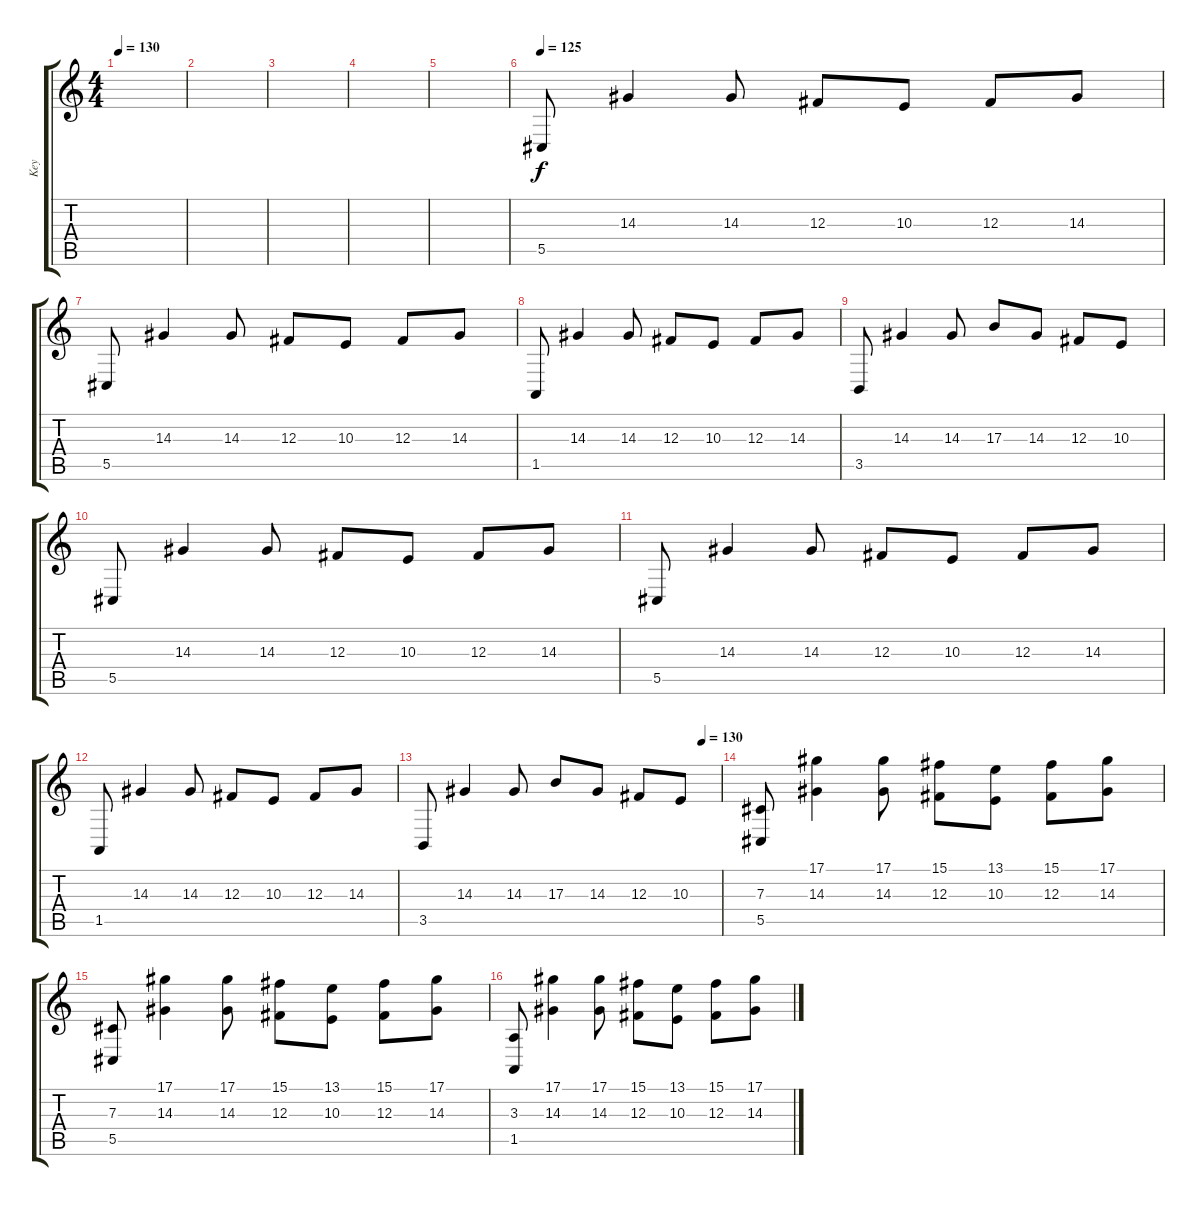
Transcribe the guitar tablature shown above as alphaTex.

\track ("Key" "Key") {instrument lead2sawtooth}
\staff {score tabs}
\tuning (Eb4 Bb3 Gb3 Db3 Ab2 Db2) {hide}
\ts (4 4)
\tempo 130
\clef g2
\ks c
|
|
|
|
|
\tempo 125
5.5.8 14.3.4 14.3.8 12.3.8 10.3.8 12.3.8 14.3.8 |
5.5.8 14.3.4 14.3.8 12.3.8 10.3.8 12.3.8 14.3.8 |
1.5.8 14.3.4 14.3.8 12.3.8 10.3.8 12.3.8 14.3.8 |
3.5.8 14.3.4 14.3.8 17.3.8 14.3.8 12.3.8 10.3.8 |
5.5.8 14.3.4 14.3.8 12.3.8 10.3.8 12.3.8 14.3.8 |
5.5.8 14.3.4 14.3.8 12.3.8 10.3.8 12.3.8 14.3.8 |
1.5.8 14.3.4 14.3.8 12.3.8 10.3.8 12.3.8 14.3.8 |
\tempo (130 0.9375)
3.5.8 14.3.4 14.3.8 17.3.8 14.3.8 12.3.8 10.3.8 |
(7.3 5.5).8{volume 9} (17.1 14.3).4 (17.1 14.3).8 (15.1 12.3).8 (13.1 10.3).8 (15.1 12.3).8 (17.1 14.3).8 |
(7.3 5.5).8 (17.1 14.3).4 (17.1 14.3).8 (15.1 12.3).8 (13.1 10.3).8 (15.1 12.3).8 (17.1 14.3).8 |
(3.3 1.5).8 (17.1 14.3).4 (17.1 14.3).8 (15.1 12.3).8 (13.1 10.3).8 (15.1 12.3).8 (17.1 14.3).8
